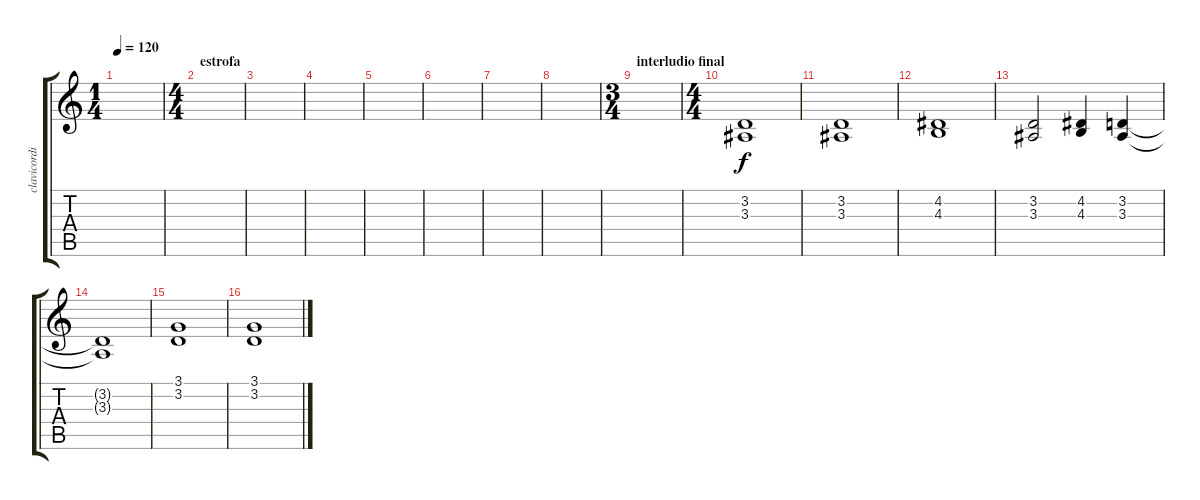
\track ("clavicordio" "clavicordi") {instrument churchorgan}
\staff {score tabs}
\tuning (E4 B3 G3 D3 A2 E2) {hide}
\ts (1 4)
\tempo 120
\clef g2
\ks c
|
\ts (4 4)
\section ("" "estrofa")
|
|
|
|
|
|
|
\ts (3 4)
\section ("" "interludio final")
|
\ts (4 4)
(3.2 3.3).1 |
(3.2 3.3).1 |
(4.2 4.3).1 |
(3.2 3.3).2 (4.2 4.3).4 (3.2 3.3).4 |
(3.2{t} 3.3{t}).1 |
(3.1 3.2).1 |
(3.1 3.2).1
